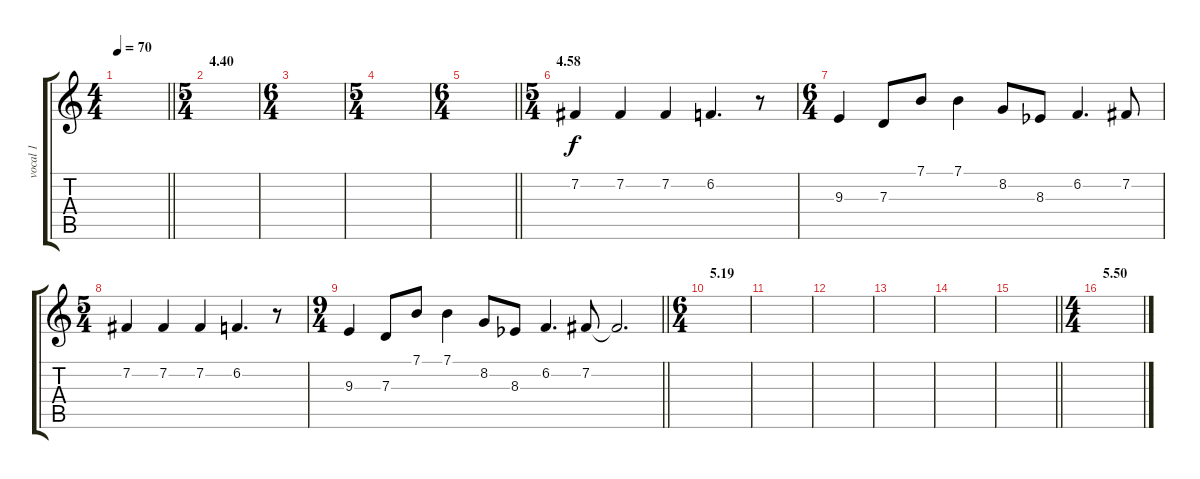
\track ("vocal 1" "vocal 1") {instrument clarinet}
\staff {score tabs}
\tuning (E4 B3 G3 D3 A2 E2) {hide}
\ts (4 4)
\tempo 70
\clef g2
\barLineRight lightlight
\ks c
|
\ts (5 4)
\section ("" "4.40")
|
\ts (6 4)
|
\ts (5 4)
|
\ts (6 4)
\barLineRight lightlight
|
\ts (5 4)
\section ("" "4.58")
7.2.4 7.2.4 7.2.4 6.2.4{d} r.8 |
\ts (6 4)
9.3.4 7.3.8 7.1.8 7.1.4 8.2.8 8.3{acc b}.8 6.2.4{d} 7.2.8 |
\ts (5 4)
7.2.4 7.2.4 7.2.4 6.2.4{d} r.8 |
\ts (9 4)
\barLineRight lightlight
9.3.4 7.3.8 7.1.8 7.1.4 8.2.8 8.3{acc b}.8 6.2.4{d} 7.2.8 7.2{t}.2{d} |
\ts (6 4)
\section ("" "5.19")
|
|
|
|
|
\barLineRight lightlight
|
\ts (4 4)
\section ("" "5.50")
